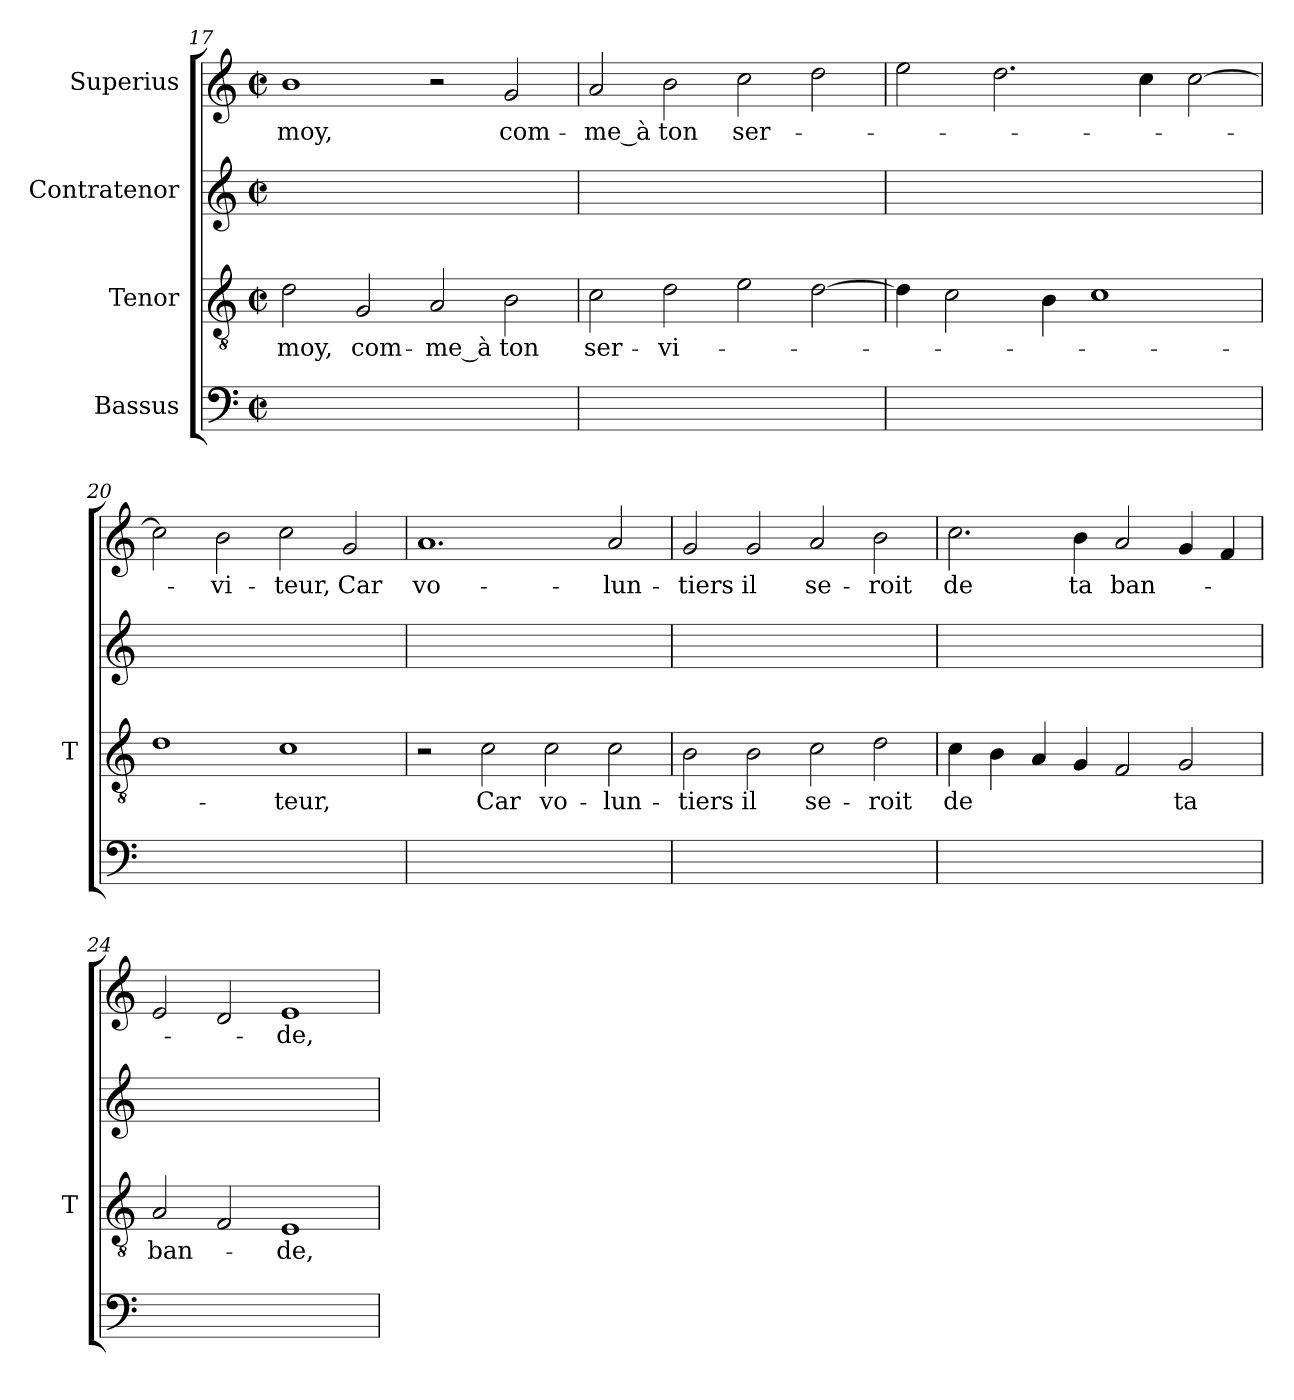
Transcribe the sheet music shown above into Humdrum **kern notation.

**kern	**kern	**text	**kern	**kern	**text
*part4	*part3	*part3	*part2	*part1	*part1
*staff4	*staff3	*staff3	*staff2	*staff1	*staff1
*I"Bassus	*I"Tenor	*	*I"Contratenor	*I"Superius	*
*	*I'T	*	*	*	*
*clefF4	*clefGv2	*	*clefG2	*clefG2	*
*k[]	*k[]	*	*k[]	*k[]	*
*C:	*C:	*	*C:	*C:	*
*M2/2	*M2/2	*	*M2/2	*M2/2	*
*met(c|)	*met(c|)	*	*met(c|)	*met(c|)	*
=17	=17	=17	=17	=17	=17
1ryy	2d	-moy,	1ryy	1b	-moy,
.	2G	com-	.	.	.
1ryy	2A	-me_à	1ryy	2r	.
.	2B	-ton	.	2g	com-
=18	=18	=18	=18	=18	=18
1ryy	2c	ser-	1ryy	2a	-me_à
.	2d	vi-	.	2b	-ton
1ryy	2e	.	1ryy	2cc	ser-
.	[2d	.	.	2dd	.
=19	=19	=19	=19	=19	=19
1ryy	4d]	.	1ryy	2ee	.
.	2c	.	.	.	.
.	.	.	.	2.dd	.
.	4B	.	.	.	.
1ryy	1c	.	1ryy	.	.
.	.	.	.	4cc	.
.	.	.	.	[2cc	.
=20	=20	=20	=20	=20	=20
1ryy	1d	.	1ryy	2cc]	.
.	.	.	.	2b	vi-
1ryy	1c	-teur,	1ryy	2cc	-teur,
.	.	.	.	2g	-Car
=21	=21	=21	=21	=21	=21
1ryy	2r	.	1ryy	1.a	vo-
.	2c	-Car	.	.	.
1ryy	2c	vo-	1ryy	.	.
.	2c	lun-	.	2a	lun-
=22	=22	=22	=22	=22	=22
1ryy	2B	-tiers	1ryy	2g	-tiers
.	2B	-il	.	2g	-il
1ryy	2c	se-	1ryy	2a	se-
.	2d	-roit	.	2b	-roit
=23	=23	=23	=23	=23	=23
1ryy	4c	-de	1ryy	2.cc	-de
.	4B	.	.	.	.
.	4A	.	.	.	.
.	4G	.	.	4b	-ta
1ryy	2F	.	1ryy	2a	ban-
.	2G	-ta	.	4g	.
.	.	.	.	4f	.
!!LO:PB:g=z
=24	=24	=24	=24	=24	=24
1ryy	2A	ban-	1ryy	2e	.
.	2F	.	.	2d	.
1ryy	1E	-de,	1ryy	1e	-de,
=	=	=	=	=	=
*-	*-	*-	*-	*-	*-
